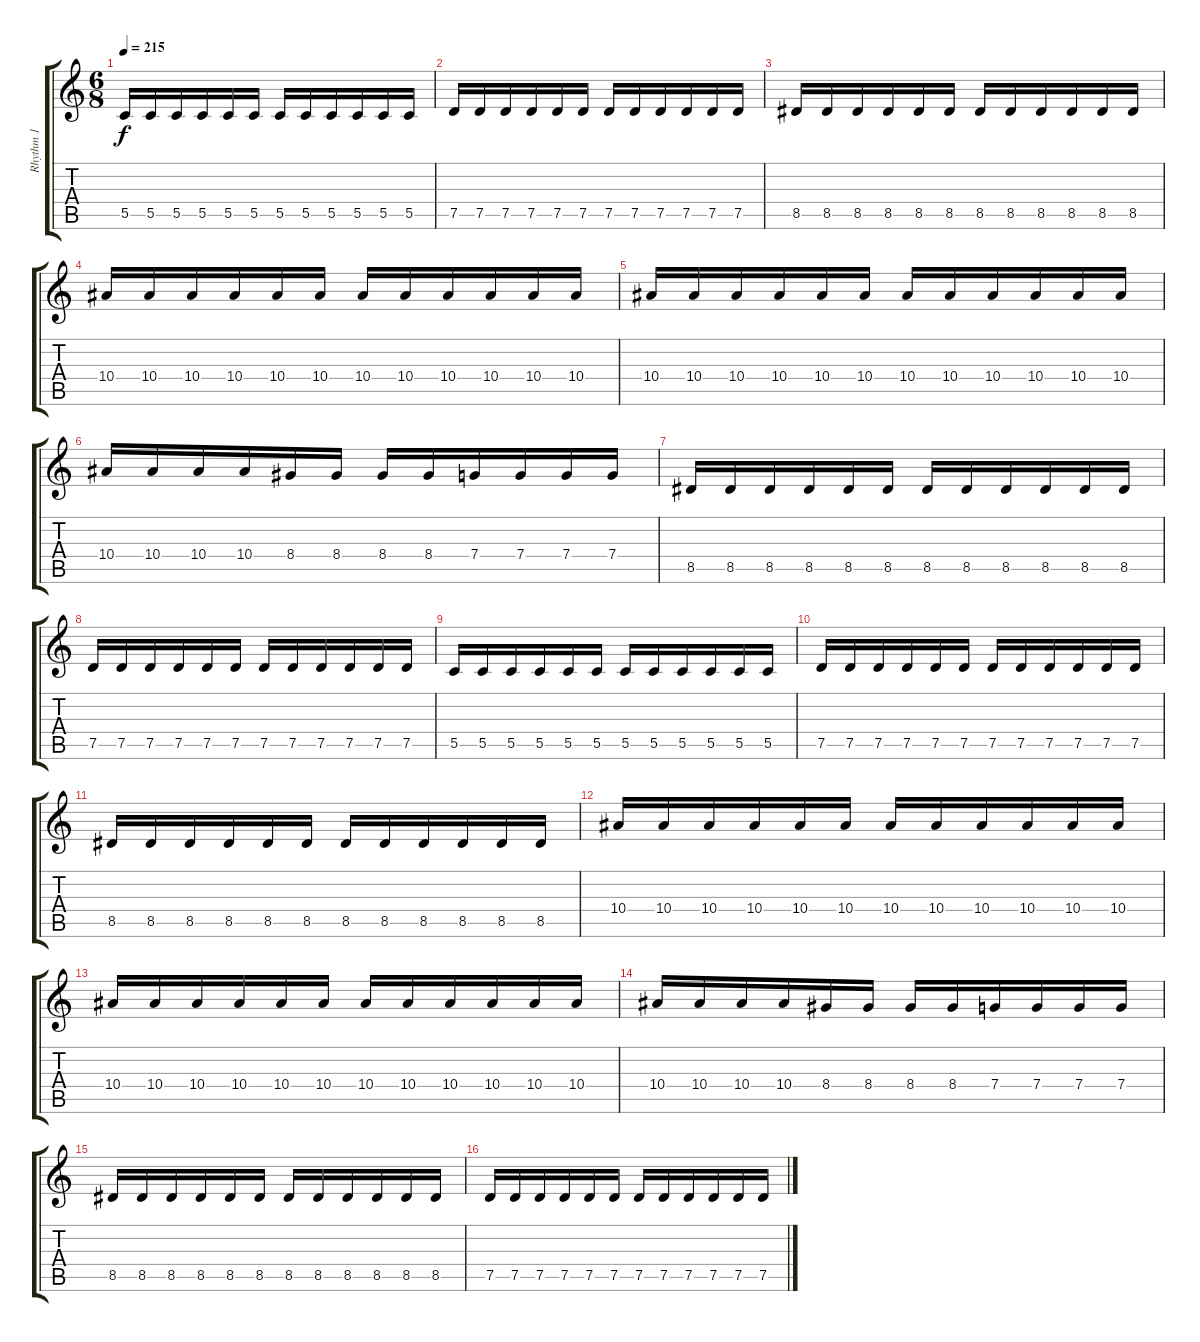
\track ("Rhythm 1" "Rhythm 1") {instrument distortionguitar}
\staff {score tabs}
\tuning (D4 A3 F3 C3 G2 C2) {hide}
\ts (6 8)
\tempo 215
\clef g2
\ks c
5.5.16{dy f volume 13} 5.5.16 5.5.16 5.5.16 5.5.16 5.5.16 5.5.16 5.5.16 5.5.16 5.5.16 5.5.16 5.5.16 |
7.5.16 7.5.16 7.5.16 7.5.16 7.5.16 7.5.16 7.5.16 7.5.16 7.5.16 7.5.16 7.5.16 7.5.16 |
8.5.16 8.5.16 8.5.16 8.5.16 8.5.16 8.5.16 8.5.16 8.5.16 8.5.16 8.5.16 8.5.16 8.5.16 |
10.4.16 10.4.16 10.4.16 10.4.16 10.4.16 10.4.16 10.4.16 10.4.16 10.4.16 10.4.16 10.4.16 10.4.16 |
10.4.16 10.4.16 10.4.16 10.4.16 10.4.16 10.4.16 10.4.16 10.4.16 10.4.16 10.4.16 10.4.16 10.4.16 |
10.4.16 10.4.16 10.4.16 10.4.16 8.4.16 8.4.16 8.4.16 8.4.16 7.4.16 7.4.16 7.4.16 7.4.16 |
8.5.16 8.5.16 8.5.16 8.5.16 8.5.16 8.5.16 8.5.16 8.5.16 8.5.16 8.5.16 8.5.16 8.5.16 |
7.5.16 7.5.16 7.5.16 7.5.16 7.5.16 7.5.16 7.5.16 7.5.16 7.5.16 7.5.16 7.5.16 7.5.16 |
5.5.16 5.5.16 5.5.16 5.5.16 5.5.16 5.5.16 5.5.16 5.5.16 5.5.16 5.5.16 5.5.16 5.5.16 |
7.5.16 7.5.16 7.5.16 7.5.16 7.5.16 7.5.16 7.5.16 7.5.16 7.5.16 7.5.16 7.5.16 7.5.16 |
8.5.16 8.5.16 8.5.16 8.5.16 8.5.16 8.5.16 8.5.16 8.5.16 8.5.16 8.5.16 8.5.16 8.5.16 |
10.4.16 10.4.16 10.4.16 10.4.16 10.4.16 10.4.16 10.4.16 10.4.16 10.4.16 10.4.16 10.4.16 10.4.16 |
10.4.16 10.4.16 10.4.16 10.4.16 10.4.16 10.4.16 10.4.16 10.4.16 10.4.16 10.4.16 10.4.16 10.4.16 |
10.4.16 10.4.16 10.4.16 10.4.16 8.4.16 8.4.16 8.4.16 8.4.16 7.4.16 7.4.16 7.4.16 7.4.16 |
8.5.16 8.5.16 8.5.16 8.5.16 8.5.16 8.5.16 8.5.16 8.5.16 8.5.16 8.5.16 8.5.16 8.5.16 |
7.5.16 7.5.16 7.5.16 7.5.16 7.5.16 7.5.16 7.5.16 7.5.16 7.5.16 7.5.16 7.5.16 7.5.16
